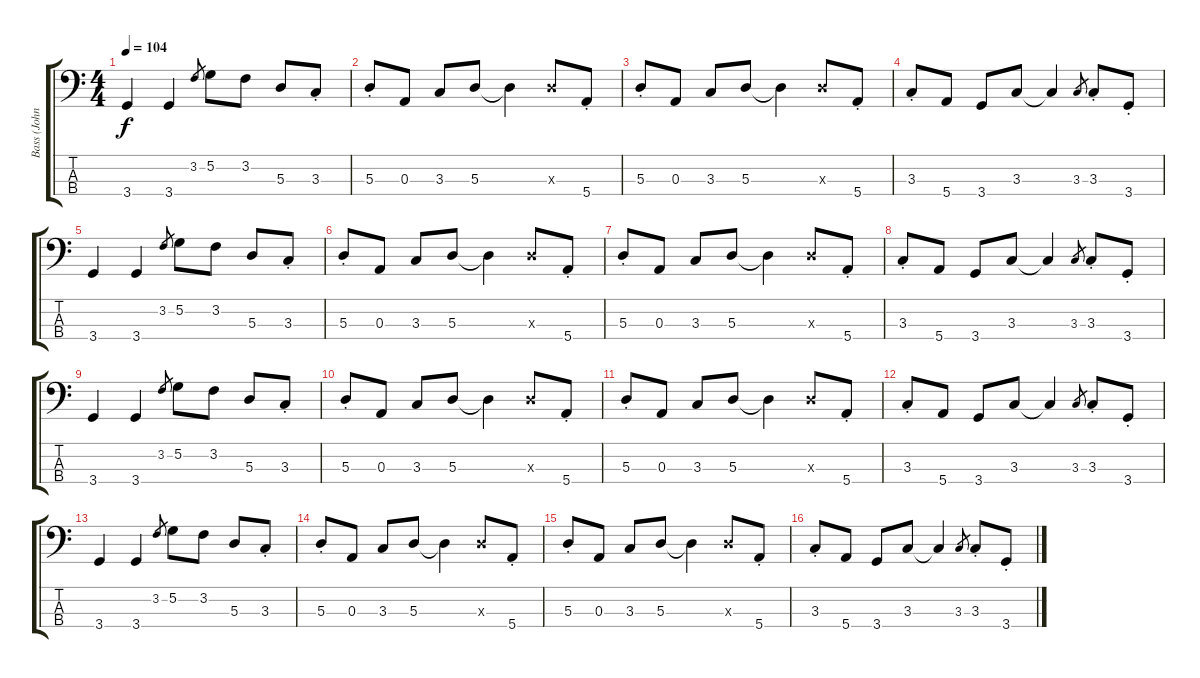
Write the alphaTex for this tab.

\track ("Bass (John Illsley)" "Bass (John") {instrument electricbassfinger}
\staff {score tabs}
\tuning (G2 D2 A1 E1) {hide}
\ts (4 4)
\tempo 104
\clef f4
\ks c
3.4.4{dy f} 3.4.4 3.2.8{gr} 5.2.8 3.2.8 5.3.8 3.3{st}.8 |
5.3{st}.8 0.3.8 3.3.8 5.3.8 5.3{t}.4 5.3{x}.8 5.4{st}.8 |
5.3{st}.8 0.3.8 3.3.8 5.3.8 5.3{t}.4 5.3{x}.8 5.4{st}.8 |
3.3{st}.8 5.4.8 3.4.8 3.3.8 3.3{t}.4 3.3.8{gr} 3.3{st}.8 3.4{st}.8 |
3.4.4 3.4.4 3.2.8{gr} 5.2.8 3.2.8 5.3.8 3.3{st}.8 |
5.3{st}.8 0.3.8 3.3.8 5.3.8 5.3{t}.4 5.3{x}.8 5.4{st}.8 |
5.3{st}.8 0.3.8 3.3.8 5.3.8 5.3{t}.4 5.3{x}.8 5.4{st}.8 |
3.3{st}.8 5.4.8 3.4.8 3.3.8 3.3{t}.4 3.3.8{gr} 3.3{st}.8 3.4{st}.8 |
3.4.4 3.4.4 3.2.8{gr} 5.2.8 3.2.8 5.3.8 3.3{st}.8 |
5.3{st}.8 0.3.8 3.3.8 5.3.8 5.3{t}.4 5.3{x}.8 5.4{st}.8 |
5.3{st}.8 0.3.8 3.3.8 5.3.8 5.3{t}.4 5.3{x}.8 5.4{st}.8 |
3.3{st}.8 5.4.8 3.4.8 3.3.8 3.3{t}.4 3.3.8{gr} 3.3{st}.8 3.4{st}.8 |
3.4.4 3.4.4 3.2.8{gr} 5.2.8 3.2.8 5.3.8 3.3{st}.8 |
5.3{st}.8 0.3.8 3.3.8 5.3.8 5.3{t}.4 5.3{x}.8 5.4{st}.8 |
5.3{st}.8 0.3.8 3.3.8 5.3.8 5.3{t}.4 5.3{x}.8 5.4{st}.8 |
3.3{st}.8 5.4.8 3.4.8 3.3.8 3.3{t}.4 3.3.8{gr} 3.3{st}.8 3.4{st}.8
